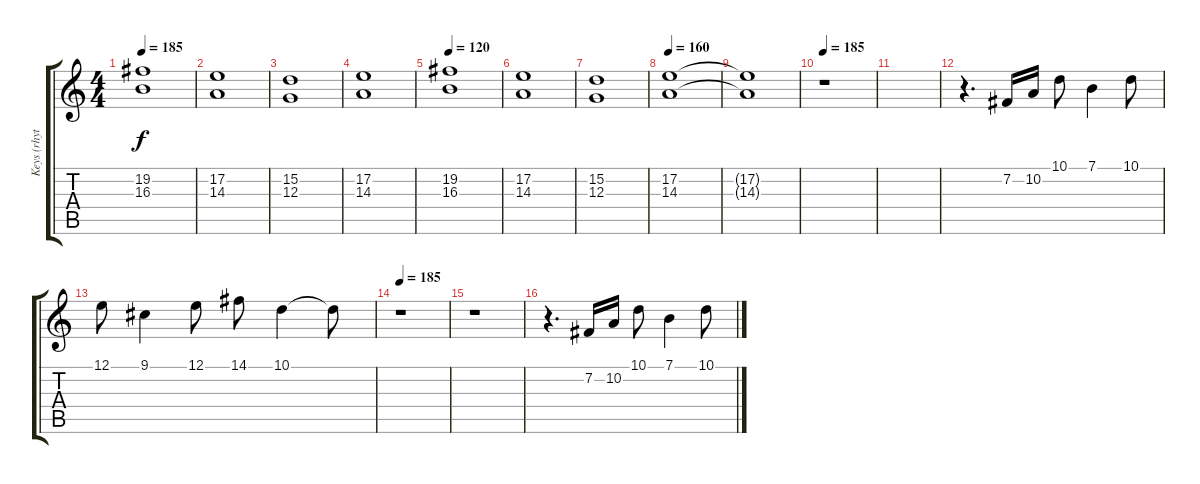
\track ("Keys (rhythm)" "Keys (rhyt") {instrument synthstrings1}
\staff {score tabs}
\tuning (E4 B3 G3 D3 A2 E2) {hide}
\ts (4 4)
\tempo 185
\tempo 120
\tempo 185
\clef g2
\ks c
(19.2 16.3).1{dy f instrument synthstrings1} |
(17.2 14.3).1 |
(15.2 12.3).1 |
(17.2 14.3).1 |
\tempo 120
(19.2 16.3).1 |
(17.2 14.3).1 |
(15.2 12.3).1 |
\tempo 160
(17.2 14.3).1 |
(17.2{t} 14.3{t}).1 |
\tempo 185
r.1 |
|
r.4{d volume 13 instrument fx5brightness} 7.2.16 10.2.16 10.1.8 7.1.4 10.1.8 |
12.1.8 9.1.4 12.1.8 14.1.8 10.1.4 10.1{t}.8 |
\tempo 185
r.1 |
r.1 |
r.4{d} 7.2.16 10.2.16 10.1.8 7.1.4 10.1.8
